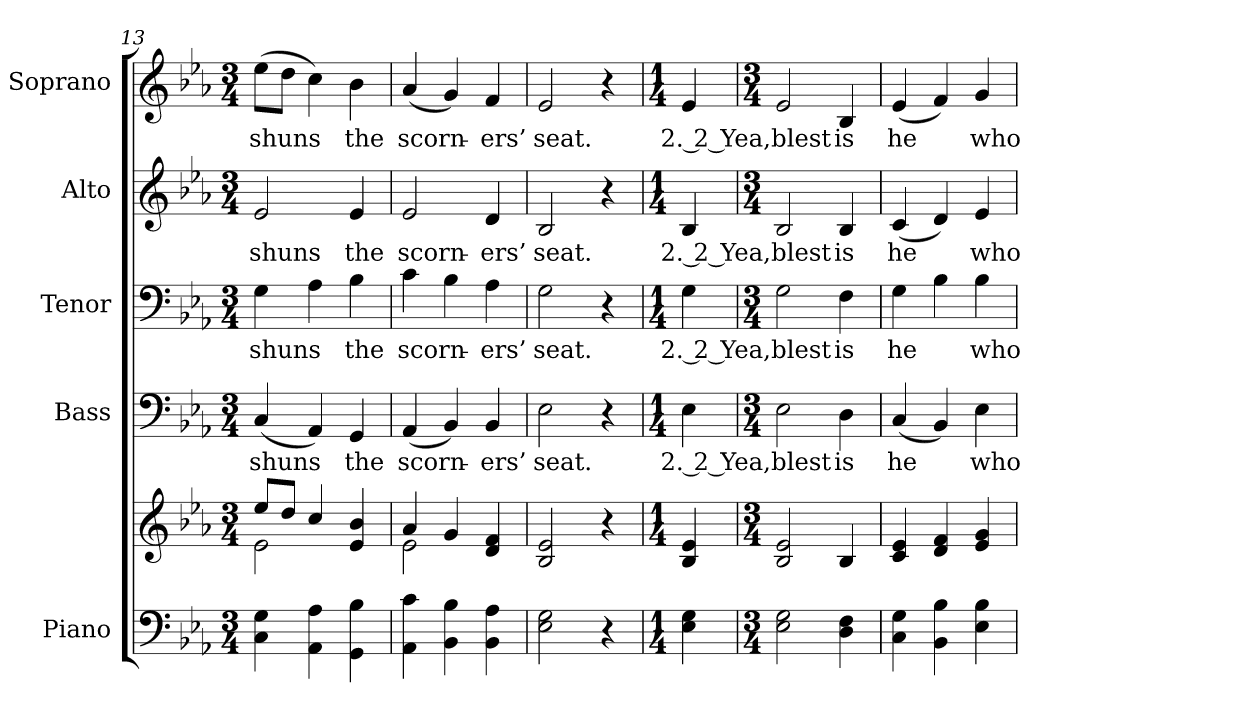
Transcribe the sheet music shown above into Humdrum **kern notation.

**kern	**kern	**kern	**text	**kern	**text	**kern	**text	**kern	**text
*part5	*part5	*part4	*part4	*part3	*part3	*part2	*part2	*part1	*part1
*staff6	*staff5	*staff4	*staff4	*staff3	*staff3	*staff2	*staff2	*staff1	*staff1
*I"Piano	*	*I"Bass	*	*I"Tenor	*	*I"Alto	*	*I"Soprano	*
*I'Pno	*	*I'B.	*	*	*	*I'A.	*	*I'S.	*
!!LO:PB:g=z
*clefF4	*clefG2	*clefF4	*	*clefF4	*	*clefG2	*	*clefG2	*
*k[b-e-a-]	*k[b-e-a-]	*k[b-e-a-]	*	*k[b-e-a-]	*	*k[b-e-a-]	*	*k[b-e-a-]	*
*E-:	*E-:	*E-:	*	*E-:	*	*E-:	*	*E-:	*
*M3/4	*M3/4	*M3/4	*	*M3/4	*	*M3/4	*	*M3/4	*
=13	=13	=13	=13	=13	=13	=13	=13	=13	=13
*	*^	*	*	*	*	*	*	*	*
!	!	!	!	!LO:LY:b:color=#000000	!	!	!	!	!	!
!	!	!	!	!	!	!LO:LY:b:color=#000000	!	!	!	!
!	!	!	!	!	!	!	!	!LO:LY:b:color=#000000	!	!
!	!	!	!	!	!	!	!	!	!	!LO:LY:b:color=#000000
4Ci\ 4Gi	8ee-i/L	2e-i\	(4Ci/	shuns	4Gi\	shuns	2e-i/	shuns	(8ee-i\L	shuns
.	8ddi/J	.	.	.	.	.	.	.	8ddi\J	.
4AA-i\ 4A-i	4cci/	.	4AA-i/)	.	4A-i\	.	.	.	4cci\)	.
!	!	!	!	!LO:LY:b:color=#000000	!	!	!	!	!	!
!	!	!	!	!	!	!LO:LY:b:color=#000000	!	!	!	!
!	!	!	!	!	!	!	!	!LO:LY:b:color=#000000	!	!
!	!	!	!	!	!	!	!	!	!	!LO:LY:b:color=#000000
4GGi\ 4B-i	4ryy	4e-i/ 4b-i	4GGi/	the	4B-i\	the	4e-i/	the	4b-i\	the
=14	=14	=14	=14	=14	=14	=14	=14	=14	=14	=14
!	!	!	!	!LO:LY:b:color=#000000	!	!	!	!	!	!
!	!	!	!	!	!	!LO:LY:b:color=#000000	!	!	!	!
!	!	!	!	!	!	!	!	!LO:LY:b:color=#000000	!	!
!	!	!	!	!	!	!	!	!	!	!LO:LY:b:color=#000000
4AA-i\ 4ci	4a-i/	(2e-i\	(4AA-i/	scorn-	4ci\	scorn-	2e-i/	scorn-	(4a-i/	scorn-
4BB-i\ 4B-i	4gi/	.	4BB-i/)	.	4B-i\	.	.	.	4gi/)	.
!	!	!	!	!LO:LY:b:color=#000000	!	!	!	!	!	!
!	!	!	!	!	!	!LO:LY:b:color=#000000	!	!	!	!
!	!	!	!	!	!	!	!	!LO:LY:b:color=#000000	!	!
!	!	!	!	!	!	!	!	!	!	!LO:LY:b:color=#000000
4BB-i\ 4A-i	4ryy	4di/ 4fi	4BB-i/	-ers’	4A-i\	-ers’	4di/	-ers’	4fi/	-ers’
*	*v	*v	*	*	*	*	*	*	*	*
=15	=15	=15	=15	=15	=15	=15	=15	=15	=15
*	*^	*	*	*	*	*	*	*	*
!	!	!	!	!LO:LY:b:color=#000000	!	!	!	!	!	!
*	*v	*v	*	*	*	*	*	*	*	*
*	*^	*	*	*	*	*	*	*	*
!	!	!	!	!	!	!LO:LY:b:color=#000000	!	!	!	!
*	*v	*v	*	*	*	*	*	*	*	*
*	*^	*	*	*	*	*	*	*	*
!	!	!	!	!	!	!	!	!LO:LY:b:color=#000000	!	!
*	*v	*v	*	*	*	*	*	*	*	*
*	*^	*	*	*	*	*	*	*	*
!	!	!	!	!	!	!	!	!	!	!LO:LY:b:color=#000000
*	*v	*v	*	*	*	*	*	*	*	*
2E-i\ 2Gi	2B-i/ 2e-i	2E-i\	seat.	2Gi\	seat.	2B-i/	seat.	2e-i/	seat.
4r	4r	4r	.	4r	.	4r	.	4r	.
=16	=16	=16	=16	=16	=16	=16	=16	=16	=16
*M1/4	*M1/4	*M1/4	*	*M1/4	*	*M1/4	*	*M1/4	*
!	!	!	!LO:LY:b:color=#000000	!	!	!	!	!	!
!	!	!	!	!	!LO:LY:b:color=#000000	!	!	!	!
!	!	!	!	!	!	!	!LO:LY:b:color=#000000	!	!
!	!	!	!	!	!	!	!	!	!LO:LY:b:color=#000000
4E-i\ 4Gi	4B-i/ 4e-i	4E-i\	2. 2 Yea,	4Gi\	2. 2 Yea,	4B-i/	2. 2 Yea,	4e-i/	2. 2 Yea,
=17	=17	=17	=17	=17	=17	=17	=17	=17	=17
*M3/4	*M3/4	*M3/4	*	*M3/4	*	*M3/4	*	*M3/4	*
!	!	!	!LO:LY:b:color=#000000	!	!	!	!	!	!
!	!	!	!	!	!LO:LY:b:color=#000000	!	!	!	!
!	!	!	!	!	!	!	!LO:LY:b:color=#000000	!	!
!	!	!	!	!	!	!	!	!	!LO:LY:b:color=#000000
2E-i\ 2Gi	2B-i/ 2e-i	2E-i\	blest	2Gi\	blest	2B-i/	blest	2e-i/	blest
!	!	!	!LO:LY:b:color=#000000	!	!	!	!	!	!
!	!	!	!	!	!LO:LY:b:color=#000000	!	!	!	!
!	!	!	!	!	!	!	!LO:LY:b:color=#000000	!	!
!	!	!	!	!	!	!	!	!	!LO:LY:b:color=#000000
4Di\ 4Fi	4B-i/	4Di\	is	4Fi\	is	4B-i/	is	4B-i/	is
=18	=18	=18	=18	=18	=18	=18	=18	=18	=18
!	!	!	!LO:LY:b:color=#000000	!	!	!	!	!	!
!	!	!	!	!	!LO:LY:b:color=#000000	!	!	!	!
!	!	!	!	!	!	!	!LO:LY:b:color=#000000	!	!
!	!	!	!	!	!	!	!	!	!LO:LY:b:color=#000000
4Ci\ 4Gi	4ci/ 4e-i	(4Ci/	he	4Gi\	he	(4ci/	he	(4e-i/	he
4BB-i\ 4B-i	4di/ 4fi	4BB-i/)	.	4B-i\	.	4di/)	.	4fi/)	.
!	!	!	!LO:LY:b:color=#000000	!	!	!	!	!	!
!	!	!	!	!	!LO:LY:b:color=#000000	!	!	!	!
!	!	!	!	!	!	!	!LO:LY:b:color=#000000	!	!
!	!	!	!	!	!	!	!	!	!LO:LY:b:color=#000000
4E-i\ 4B-i	4e-i/ 4gi	4E-i\	who	4B-i\	who	4e-i/	who	4gi/	who
=	=	=	=	=	=	=	=	=	=
*-	*-	*-	*-	*-	*-	*-	*-	*-	*-
